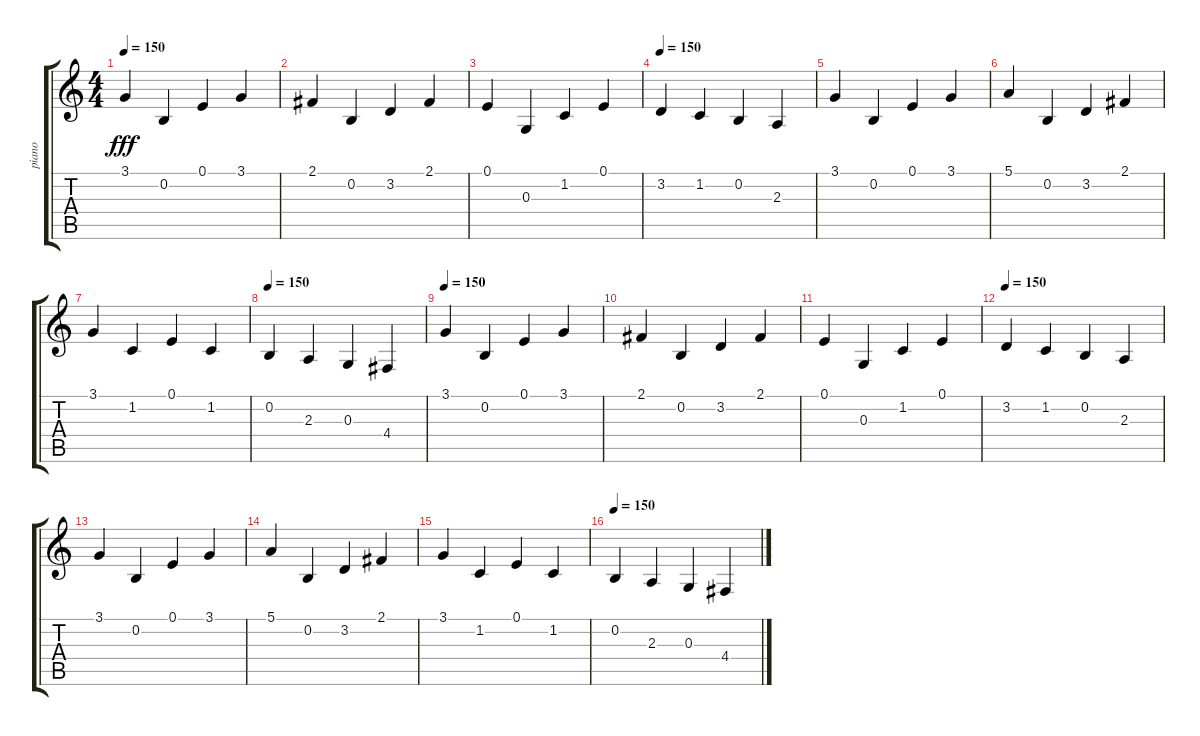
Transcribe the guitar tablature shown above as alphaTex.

\track ("piano" "piano") {instrument brightacousticpiano}
\staff {score tabs}
\tuning (E4 B3 G3 D3 A2 E2) {hide}
\ts (4 4)
\tempo 150
\clef g2
\ks c
3.1.4{dy fff} 0.2.4 0.1.4 3.1.4 |
2.1.4 0.2.4 3.2.4 2.1.4 |
0.1.4 0.3.4 1.2.4 0.1.4 |
\tempo 150
3.2.4 1.2.4 0.2.4 2.3.4 |
3.1.4 0.2.4 0.1.4 3.1.4 |
5.1.4 0.2.4 3.2.4 2.1.4 |
3.1.4 1.2.4 0.1.4 1.2.4 |
\tempo 150
0.2.4 2.3.4 0.3.4 4.4.4 |
\tempo 150
3.1.4 0.2.4 0.1.4 3.1.4 |
2.1.4 0.2.4 3.2.4 2.1.4 |
0.1.4 0.3.4 1.2.4 0.1.4 |
\tempo 150
3.2.4 1.2.4 0.2.4 2.3.4 |
3.1.4 0.2.4 0.1.4 3.1.4 |
5.1.4 0.2.4 3.2.4 2.1.4 |
3.1.4 1.2.4 0.1.4 1.2.4 |
\tempo 150
0.2.4 2.3.4 0.3.4 4.4.4
